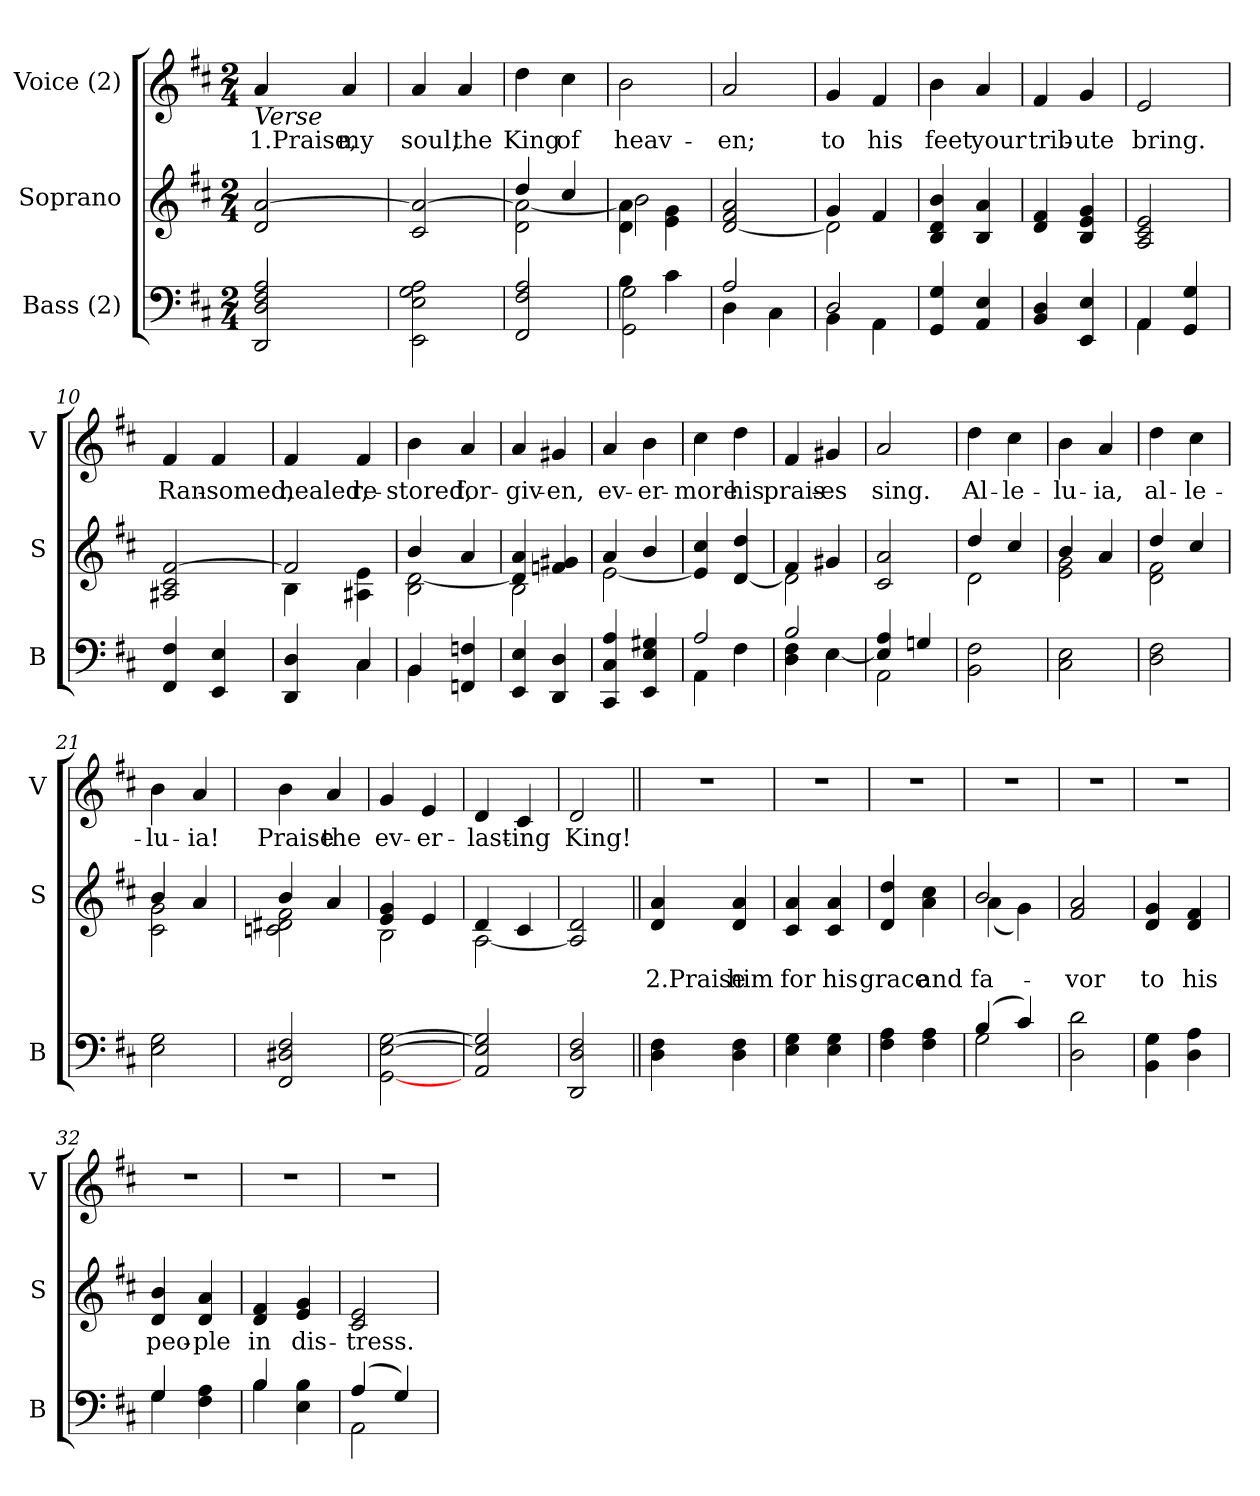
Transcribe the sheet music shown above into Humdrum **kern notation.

**kern	**kern	**text	**kern	**text
*part3	*part2	*part2	*part1	*part1
*staff3	*staff2	*staff2	*staff1	*staff1
*I"Bass (2)	*I"Soprano	*	*I"Voice (2)	*
*I'B	*I'S	*	*I'V	*
*clefF4	*clefG2	*	*clefG2	*
*k[f#c#]	*k[f#c#]	*	*k[f#c#]	*
*M2/4	*M2/4	*	*M2/4	*
=1	=1	=1	=1	=1
!	!	!	!LO:TX:b:i:t=Verse	!
!	!	!	!	!LO:LY:b
2DD/ 2D/ 2F#/ 2A/	2d/ [2a/	.	4a/	1.Praise,
!	!	!	!	!LO:LY:b
.	.	.	4a/	my
=2	=2	=2	=2	=2
!	!	!	!	!LO:LY:b
2EE\ 2E\ 2G\ 2A\	2c#/ 2a/_	.	4a/	soul,
!	!	!	!	!LO:LY:b
.	.	.	4a/	the
=3	=3	=3	=3	=3
*	*^	*	*	*
!	!	!	!	!	!LO:LY:b
2FF#/ 2F#/ 2A/	4dd/	2d\ 2a\_	.	4dd\	King
!	!	!	!	!	!LO:LY:b
.	4cc#/	.	.	4cc#\	of
=4	=4	=4	=4	=4	=4
*^	*	*	*	*	*
!	!	!	!	!	!	!LO:LY:b
4B\	2GG\ 2G\	4d\ 4a\]	2b\	.	2b\	heav-
4c#\	.	4e\ 4g\	.	.	.	.
*	*	*v	*v	*	*	*
=5	=5	=5	=5	=5	=5
!	!	!	!	!	!LO:LY:b
2A/	4D\	[2d/ 2f#/ 2a/	.	2a/	-en;
.	4C#\	.	.	.	.
=6	=6	=6	=6	=6	=6
*	*	*^	*	*	*
!	!	!	!	!	!	!LO:LY:b
2D/	4BB\	4g/	2d\]	.	4g/	to
!	!	!	!	!	!	!LO:LY:b
.	4AA\	4f#/	.	.	4f#/	his
*	*	*v	*v	*	*	*
!!LO:LB:g=z
=7	=7	=7	=7	=7	=7
!	!	!	!	!	!LO:LY:b
*v	*v	*	*	*	*
4GG/ 4G/	4B/ 4d/ 4b/	.	4b\	feet
!	!	!	!	!LO:LY:b
4AA/ 4E/	4B/ 4a/	.	4a/	your
=8	=8	=8	=8	=8
!	!	!	!	!LO:LY:b
4BB/ 4D/	4d/ 4f#/	.	4f#/	trib-
!	!	!	!	!LO:LY:b
4EE/ 4E/	4B/ 4e/ 4g/	.	4g/	-ute
=9	=9	=9	=9	=9
*^	*	*	*	*
!	!	!	!	!	!LO:LY:b
4AA/	4AA\	2A/ 2c#/ 2e/	.	2e/	bring.
4GG/ 4G/	4ryy	.	.	.	.
!!LO:LB:g=z
=10	=10	=10	=10	=10	=10
!	!	!	!	!	!LO:LY:b
*v	*v	*	*	*	*
4FF#/ 4F#/	2A#X/ 2c#/ [2f#/	.	4f#/	Ran-
!	!	!	!	!LO:LY:b
4EE/ 4E/	.	.	4f#/	-somed,
=11	=11	=11	=11	=11
*^	*^	*	*	*
!	!	!	!	!	!	!LO:LY:b
4DD/ 4D/	4ryy	2f#/]	4B\	.	4f#/	healed,
!	!	!	!	!	!	!LO:LY:b
4C#/	4C#\	.	4A#X\ 4e\	.	4f#/	re-
=12	=12	=12	=12	=12	=12	=12
!	!	!	!	!	!	!LO:LY:b
4BB/	4BB\	4b/	2B\ [2d\	.	4b\	-stored,
!	!	!	!	!	!	!LO:LY:b
4FFn/ 4Fn/	4ryy	4a/	.	.	4a/	for-
=13	=13	=13	=13	=13	=13	=13
!	!	!	!	!	!	!LO:LY:b
*v	*v	*	*	*	*	*
4EE/ 4E/	4d/] 4a/	2B\	.	4a/	-giv-
!	!	!	!	!	!LO:LY:b
4DD/ 4D/	4fn/ 4g#X/	.	.	4g#X/	-en,
=14	=14	=14	=14	=14	=14
!	!	!	!	!	!LO:LY:b
4CC#/ 4C#/ 4A/	4a/	[2e\	.	4a/	ev-
!	!	!	!	!	!LO:LY:b
4EE/ 4E/ 4G#X/	4b/	.	.	4b\	-er-
*	*v	*v	*	*	*
=15	=15	=15	=15	=15
*^	*	*	*	*
!	!	!	!	!	!LO:LY:b
2A/	4AA\	4e/] 4cc#/	.	4cc#\	-more
!	!	!	!	!	!LO:LY:b
.	4F#\	[4d/ 4dd/	.	4dd\	his
=16	=16	=16	=16	=16	=16
*	*	*^	*	*	*
!	!	!	!	!	!	!LO:LY:b
2B/	4D\ 4F#\	4f#/	2d\]	.	4f#/	prais-
!	!	!	!	!	!	!LO:LY:b
.	[4E\	4g#X/	.	.	4g#X/	-es
*	*	*v	*v	*	*	*
!!LO:LB:g=z
=17	=17	=17	=17	=17	=17
!	!	!	!	!	!LO:LY:b
4E/] 4A/	2AA\	2c#/ 2a/	.	2a/	sing.
4Gn/	.	.	.	.	.
*v	*v	*	*	*	*
!!LO:LB:g=z
=18	=18	=18	=18	=18
*	*^	*	*	*
!	!	!	!	!	!LO:LY:b
2BB\ 2F#\	4dd/	2d\	.	4dd\	Al-
!	!	!	!	!	!LO:LY:b
.	4cc#/	.	.	4cc#\	-le-
=19	=19	=19	=19	=19	=19
!	!	!	!	!	!LO:LY:b
2C#\ 2E\	4b/	2e\ 2g\	.	4b\	-lu-
!	!	!	!	!	!LO:LY:b
.	4a/	.	.	4a/	-ia,
=20	=20	=20	=20	=20	=20
!	!	!	!	!	!LO:LY:b
2D\ 2F#\	4dd/	2d\ 2f#\	.	4dd\	al-
!	!	!	!	!	!LO:LY:b
.	4cc#/	.	.	4cc#\	-le-
=21	=21	=21	=21	=21	=21
!	!	!	!	!	!LO:LY:b
2E\ 2G\	4b/	2c#\ 2g\	.	4b\	-lu-
!	!	!	!	!	!LO:LY:b
.	4a/	.	.	4a/	-ia!
=22	=22	=22	=22	=22	=22
!	!	!	!	!	!LO:LY:b
2FF#/ 2D#X/ 2F#/	4b/	2cn\ 2d#X\ 2f#\	.	4b\	Praise
!	!	!	!	!	!LO:LY:b
.	4a/	.	.	4a/	the
=23	=23	=23	=23	=23	=23
!	!	!	!	!	!LO:LY:b
[2GG\ [2E\ [2G\	4e/ 4g/	2B\	.	4g/	ev-
!	!	!	!	!	!LO:LY:b
.	4e/	.	.	4e/	-er-
=24	=24	=24	=24	=24	=24
!	!	!	!	!	!LO:LY:b
2AA/ 2E/] 2G/]	4d/	[2A\	.	4d/	-last-
!	!	!	!	!	!LO:LY:b
.	4c#/	.	.	4c#/	-ing
*	*v	*v	*	*	*
=25	=25	=25	=25	=25
!	!	!	!	!LO:LY:b
2DD/ 2D/ 2F#/	2A/] 2d/	.	2d/	King!
!!LO:LB:g=z
=26||	=26||	=26||	=26||	=26||
!	!	!LO:LY:b	!	!
4D\ 4F#\	4d/ 4a/	2.Praise	2r	.
!	!	!LO:LY:b	!	!
4D\ 4F#\	4d/ 4a/	him	.	.
=27	=27	=27	=27	=27
!	!	!LO:LY:b	!	!
4E\ 4G\	4c#/ 4a/	for	2r	.
!	!	!LO:LY:b	!	!
4E\ 4G\	4c#/ 4a/	his	.	.
=28	=28	=28	=28	=28
!	!	!LO:LY:b	!	!
4F#\ 4A\	4d/ 4dd/	grace	2r	.
!	!	!LO:LY:b	!	!
4F#\ 4A\	4a\ 4cc#\	and	.	.
=29	=29	=29	=29	=29
*^	*	*	*	*
!	!	!	!LO:LY:b	!	!
*	*	*^	*	*	*
(4B/	2G\	2b/	(4a\	fa-	2r	.
4c#/)	.	.	4g\)	.	.	.
*v	*v	*	*	*	*	*
=30	=30	=30	=30	=30	=30
!	!	!	!LO:LY:b	!	!
*	*v	*v	*	*	*
2D\ 2d\	2f#/ 2a/	-vor	2r	.
=31	=31	=31	=31	=31
!	!	!LO:LY:b	!	!
4BB\ 4G\	4d/ 4g/	to	2r	.
!	!	!LO:LY:b	!	!
4D\ 4A\	4d/ 4f#/	his	.	.
=32	=32	=32	=32	=32
*^	*	*	*	*
!	!	!	!LO:LY:b	!	!
4G/	4G\	4d/ 4b/	peo-	2r	.
!	!	!	!LO:LY:b	!	!
4ryy	4F#\ 4A\	4d/ 4a/	-ple	.	.
=33	=33	=33	=33	=33	=33
!	!	!	!LO:LY:b	!	!
4B/	4B\	4d/ 4f#/	in	2r	.
!	!	!	!LO:LY:b	!	!
4ryy	4E\ 4B\	4e/ 4g/	dis-	.	.
!!LO:LB:g=z
=34	=34	=34	=34	=34	=34
!	!	!	!LO:LY:b	!	!
(4A/	2AA\	2c#/ 2e/	-tress.	2r	.
4G/)	.	.	.	.	.
*v	*v	*	*	*	*
=	=	=	=	=
*-	*-	*-	*-	*-
